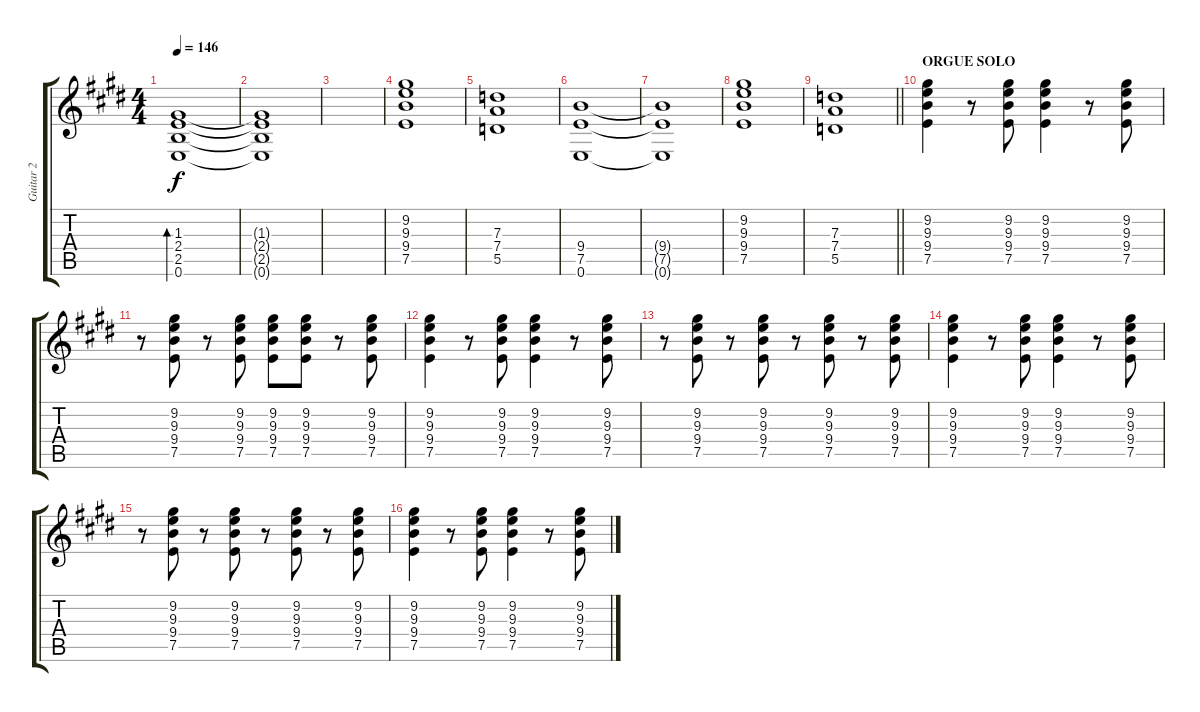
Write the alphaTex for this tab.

\track ("Guitar 2" "Guitar 2") {instrument distortionguitar}
\staff {score tabs}
\tuning (E4 B3 G3 D3 A2 E2) {hide}
\ts (4 4)
\tempo 146
\clef g2
\ks e
(1.3 2.4 2.5 0.6).1{bd 480 dy f} |
(1.3{t} 2.4{t} 2.5{t} 0.6{t}).1 |
|
(9.2 9.3 9.4 7.5).1 |
(7.3 7.4 5.5).1 |
(9.4 7.5 0.6).1 |
(9.4{t} 7.5{t} 0.6{t}).1 |
(9.2 9.3 9.4 7.5).1 |
\barLineRight lightlight
(7.3 7.4 5.5).1 |
\section ("" "ORGUE SOLO")
(9.2 9.3 9.4 7.5).4 r.8 (9.2 9.3 9.4 7.5).8 (9.2 9.3 9.4 7.5).4 r.8 (9.2 9.3 9.4 7.5).8 |
r.8 (9.2 9.3 9.4 7.5).8 r.8 (9.2 9.3 9.4 7.5).8 (9.2 9.3 9.4 7.5).8 (9.2 9.3 9.4 7.5).8 r.8 (9.2 9.3 9.4 7.5).8 |
(9.2 9.3 9.4 7.5).4 r.8 (9.2 9.3 9.4 7.5).8 (9.2 9.3 9.4 7.5).4 r.8 (9.2 9.3 9.4 7.5).8 |
r.8 (9.2 9.3 9.4 7.5).8 r.8 (9.2 9.3 9.4 7.5).8 r.8 (9.2 9.3 9.4 7.5).8 r.8 (9.2 9.3 9.4 7.5).8 |
(9.2 9.3 9.4 7.5).4 r.8 (9.2 9.3 9.4 7.5).8 (9.2 9.3 9.4 7.5).4 r.8 (9.2 9.3 9.4 7.5).8 |
r.8 (9.2 9.3 9.4 7.5).8 r.8 (9.2 9.3 9.4 7.5).8 r.8 (9.2 9.3 9.4 7.5).8 r.8 (9.2 9.3 9.4 7.5).8 |
(9.2 9.3 9.4 7.5).4 r.8 (9.2 9.3 9.4 7.5).8 (9.2 9.3 9.4 7.5).4 r.8 (9.2 9.3 9.4 7.5).8
